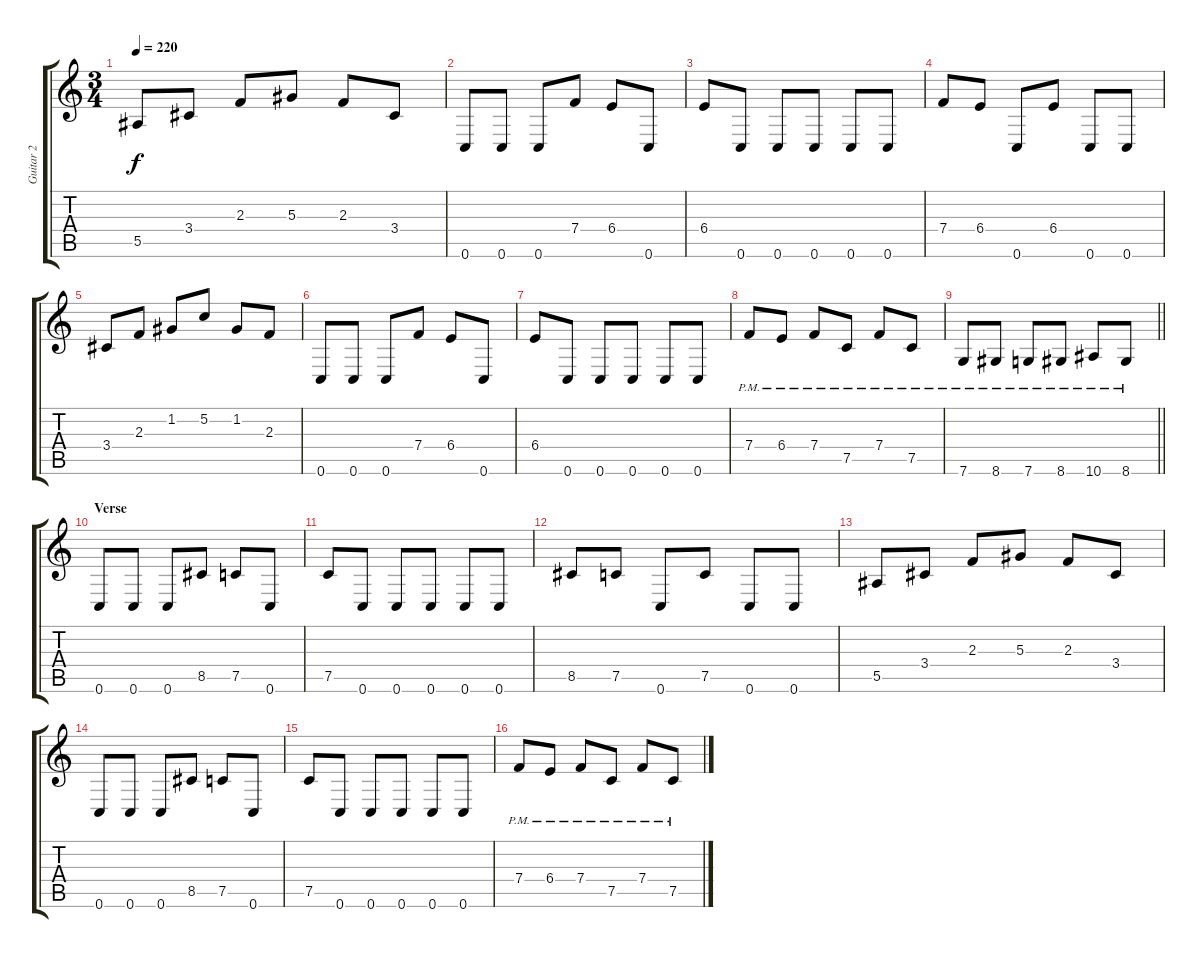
\track ("Guitar 2" "Guitar 2") {instrument distortionguitar}
\staff {score tabs}
\tuning (C4 G3 Eb3 Bb2 F2 C2) {hide}
\ts (3 4)
\tempo 220
\clef g2
\ks c
5.5.8{dy f} 3.4.8 2.3.8 5.3.8 2.3.8 3.4.8 |
0.6.8 0.6.8 0.6.8 7.4.8 6.4.8 0.6.8 |
6.4.8 0.6.8 0.6.8 0.6.8 0.6.8 0.6.8 |
7.4.8 6.4.8 0.6.8 6.4.8 0.6.8 0.6.8 |
3.4.8 2.3.8 1.2.8 5.2.8 1.2.8 2.3.8 |
0.6.8 0.6.8 0.6.8 7.4.8 6.4.8 0.6.8 |
6.4.8 0.6.8 0.6.8 0.6.8 0.6.8 0.6.8 |
7.4{pm}.8 6.4{pm}.8 7.4{pm}.8 7.5{pm}.8 7.4{pm}.8 7.5{pm}.8 |
\barLineRight lightlight
7.6{pm}.8 8.6{pm}.8 7.6{pm}.8 8.6{pm}.8 10.6{pm}.8 8.6{pm}.8 |
\section ("" "Verse")
0.6.8 0.6.8 0.6.8 8.5.8 7.5.8 0.6.8 |
7.5.8 0.6.8 0.6.8 0.6.8 0.6.8 0.6.8 |
8.5.8 7.5.8 0.6.8 7.5.8 0.6.8 0.6.8 |
5.5.8 3.4.8 2.3.8 5.3.8 2.3.8 3.4.8 |
0.6.8 0.6.8 0.6.8 8.5.8 7.5.8 0.6.8 |
7.5.8 0.6.8 0.6.8 0.6.8 0.6.8 0.6.8 |
7.4{pm}.8 6.4{pm}.8 7.4{pm}.8 7.5{pm}.8 7.4{pm}.8 7.5{pm}.8
